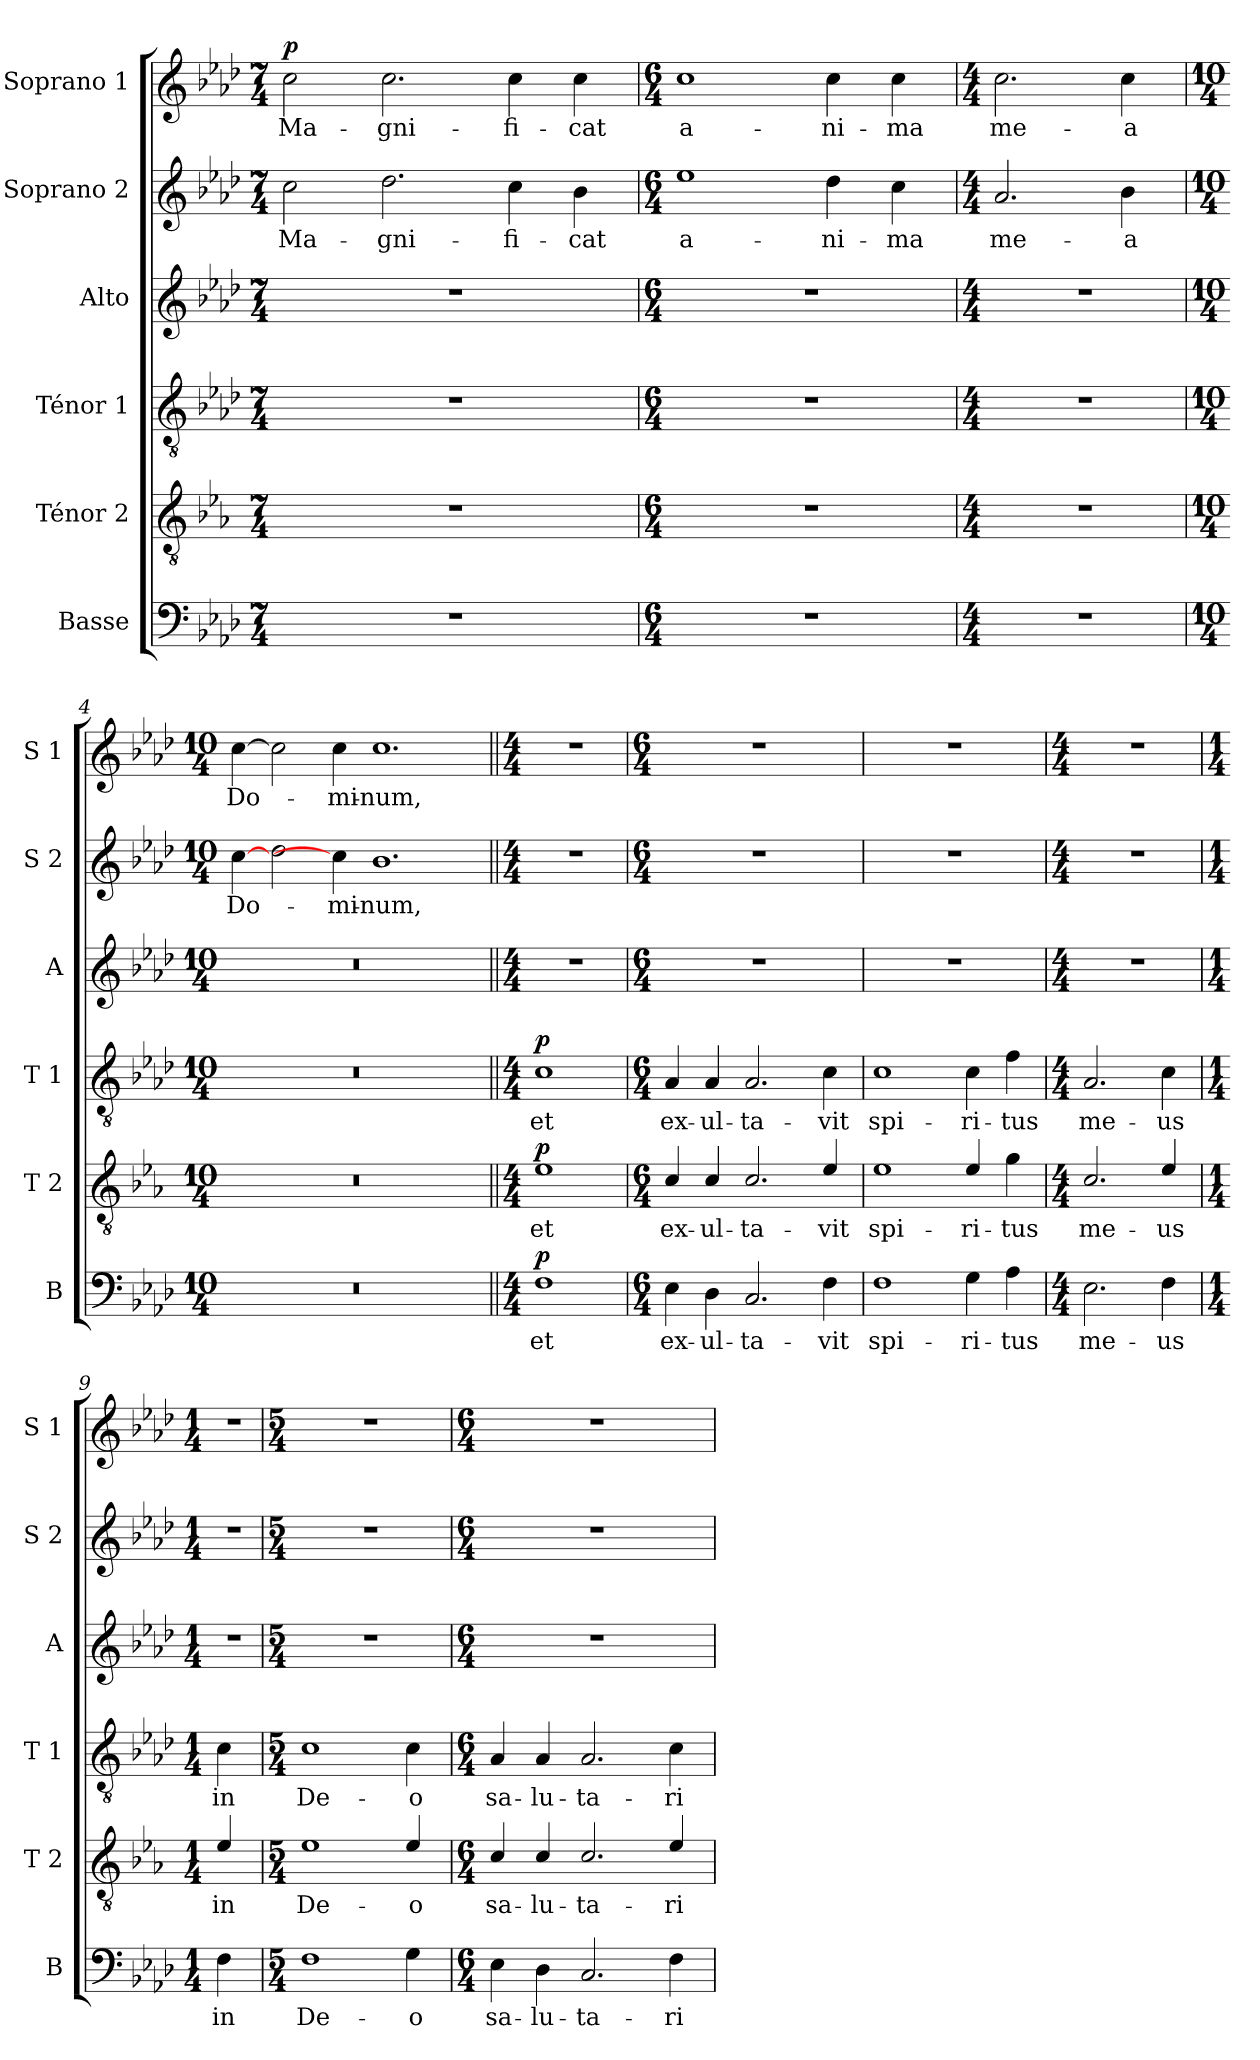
**kern	**text	**dynam	**kern	**text	**dynam	**kern	**text	**dynam	**kern	**kern	**text	**kern	**text	**dynam
*part6	*part6	*part6	*part5	*part5	*part5	*part4	*part4	*part4	*part3	*part2	*part2	*part1	*part1	*part1
*staff6	*staff6	*staff6	*staff5	*staff5	*staff5	*staff4	*staff4	*staff4	*staff3	*staff2	*staff2	*staff1	*staff1	*staff1
*I"Basse	*	*	*I"Ténor 2	*	*	*I"Ténor 1	*	*	*I"Alto	*I"Soprano 2	*	*I"Soprano 1	*	*
*I'B	*	*	*I'T 2	*	*	*I'T 1	*	*	*I'A	*I'S 2	*	*I'S 1	*	*
*clefF4	*	*	*clefGv2	*	*	*clefGv2	*	*	*clefG2	*clefG2	*	*clefG2	*	*
*	*	*	*ITrd4c7	*	*	*	*	*	*	*	*	*	*	*
*k[b-e-a-d-]	*	*	*k[b-e-a-d-]	*	*	*k[b-e-a-d-]	*	*	*k[b-e-a-d-]	*k[b-e-a-d-]	*	*k[b-e-a-d-]	*	*
*A-:	*	*	*A-:	*	*	*A-:	*	*	*A-:	*A-:	*	*A-:	*	*
*M7/4	*	*	*M7/4	*	*	*M7/4	*	*	*M7/4	*M7/4	*	*M7/4	*	*
*MM90	*	*	*MM90	*	*	*MM90	*	*	*MM90	*MM90	*	*MM90	*	*
=1	=1	=1	=1	=1	=1	=1	=1	=1	=1	=1	=1	=1	=1	=1
!	!	!	!	!	!	!	!	!	!	!	!LO:LY:b	!	!LO:LY:b	!LO:DY:a
1..r	.	.	1..r	.	.	1..r	.	.	1..r	2cc\	Ma-	2cc\	Ma-	p
!	!	!	!	!	!	!	!	!	!	!	!LO:LY:b	!	!LO:LY:b	!
.	.	.	.	.	.	.	.	.	.	2.dd-\	-gni-	2.cc\	-gni-	.
!	!	!	!	!	!	!	!	!	!	!	!LO:LY:b	!	!LO:LY:b	!
.	.	.	.	.	.	.	.	.	.	4cc\	-fi-	4cc\	-fi-	.
!	!	!	!	!	!	!	!	!	!	!	!LO:LY:b	!	!LO:LY:b	!
.	.	.	.	.	.	.	.	.	.	4b-\	-cat	4cc\	-cat	.
=2	=2	=2	=2	=2	=2	=2	=2	=2	=2	=2	=2	=2	=2	=2
*M6/4	*	*	*M6/4	*	*	*M6/4	*	*	*M6/4	*M6/4	*	*M6/4	*	*
!	!	!	!	!	!	!	!	!	!	!	!LO:LY:b	!	!LO:LY:b	!
1.r	.	.	1.r	.	.	1.r	.	.	1.r	1ee-	a-	1cc	a-	.
!	!	!	!	!	!	!	!	!	!	!	!LO:LY:b	!	!LO:LY:b	!
.	.	.	.	.	.	.	.	.	.	4dd-\	-ni-	4cc\	-ni-	.
!	!	!	!	!	!	!	!	!	!	!	!LO:LY:b	!	!LO:LY:b	!
.	.	.	.	.	.	.	.	.	.	4cc\	-ma	4cc\	-ma	.
=3	=3	=3	=3	=3	=3	=3	=3	=3	=3	=3	=3	=3	=3	=3
*M4/4	*	*	*M4/4	*	*	*M4/4	*	*	*M4/4	*M4/4	*	*M4/4	*	*
!	!	!	!	!	!	!	!	!	!	!	!LO:LY:b	!	!LO:LY:b	!
1r	.	.	1r	.	.	1r	.	.	1r	2.a-/	me-	2.cc\	me-	.
!	!	!	!	!	!	!	!	!	!	!	!LO:LY:b	!	!LO:LY:b	!
.	.	.	.	.	.	.	.	.	.	4b-\	-a	4cc\	-a	.
=4	=4	=4	=4	=4	=4	=4	=4	=4	=4	=4	=4	=4	=4	=4
*M10/4	*	*	*M10/4	*	*	*M10/4	*	*	*M10/4	*M10/4	*	*M10/4	*	*
!	!	!	!	!	!	!	!	!	!	!	!LO:LY:b	!	!LO:LY:b	!
2%5r	.	.	2%5r	.	.	2%5r	.	.	2%5r	[4cc\	Do-	[4cc\	Do-	.
.	.	.	.	.	.	.	.	.	.	2dd-\	.	2cc\]	.	.
!	!	!	!	!	!	!	!	!	!	!	!LO:LY:b	!	!LO:LY:b	!
.	.	.	.	.	.	.	.	.	.	4cc\]	-mi-	4cc\	-mi-	.
!	!	!	!	!	!	!	!	!	!	!	!LO:LY:b	!	!LO:LY:b	!
.	.	.	.	.	.	.	.	.	.	1.b-	-num,	1.cc	-num,	.
=5||	=5||	=5||	=5||	=5||	=5||	=5||	=5||	=5||	=5||	=5||	=5||	=5||	=5||	=5||
*M4/4	*	*	*M4/4	*	*	*M4/4	*	*	*M4/4	*M4/4	*	*M4/4	*	*
!	!LO:LY:b	!LO:DY:a	!	!LO:LY:b	!LO:DY:a	!	!LO:LY:b	!LO:DY:a	!	!	!	!	!	!
1F	et	p	1A-	et	p	1c	et	p	1r	1r	.	1r	.	.
=6	=6	=6	=6	=6	=6	=6	=6	=6	=6	=6	=6	=6	=6	=6
*M6/4	*	*	*M6/4	*	*	*M6/4	*	*	*M6/4	*M6/4	*	*M6/4	*	*
!	!LO:LY:b	!	!	!LO:LY:b	!	!	!LO:LY:b	!	!	!	!	!	!	!
4E-\	ex-	.	4F/	ex-	.	4A-/	ex-	.	1.r	1.r	.	1.r	.	.
!	!LO:LY:b	!	!	!LO:LY:b	!	!	!LO:LY:b	!	!	!	!	!	!	!
4D-\	-ul-	.	4F/	-ul-	.	4A-/	-ul-	.	.	.	.	.	.	.
!	!LO:LY:b	!	!	!LO:LY:b	!	!	!LO:LY:b	!	!	!	!	!	!	!
2.C/	-ta-	.	2.F/	-ta-	.	2.A-/	-ta-	.	.	.	.	.	.	.
!	!LO:LY:b	!	!	!LO:LY:b	!	!	!LO:LY:b	!	!	!	!	!	!	!
4F\	-vit	.	4A-/	-vit	.	4c\	-vit	.	.	.	.	.	.	.
=7	=7	=7	=7	=7	=7	=7	=7	=7	=7	=7	=7	=7	=7	=7
!	!LO:LY:b	!	!	!LO:LY:b	!	!	!LO:LY:b	!	!	!	!	!	!	!
1F	spi-	.	1A-	spi-	.	1c	spi-	.	1.r	1.r	.	1.r	.	.
!	!LO:LY:b	!	!	!LO:LY:b	!	!	!LO:LY:b	!	!	!	!	!	!	!
4G\	-ri-	.	4A-/	-ri-	.	4c\	-ri-	.	.	.	.	.	.	.
!	!LO:LY:b	!	!	!LO:LY:b	!	!	!LO:LY:b	!	!	!	!	!	!	!
4A-\	-tus	.	4c\	-tus	.	4f\	-tus	.	.	.	.	.	.	.
!!LO:LB:g=z
=8	=8	=8	=8	=8	=8	=8	=8	=8	=8	=8	=8	=8	=8	=8
*M4/4	*	*	*M4/4	*	*	*M4/4	*	*	*M4/4	*M4/4	*	*M4/4	*	*
!	!LO:LY:b	!	!	!LO:LY:b	!	!	!LO:LY:b	!	!	!	!	!	!	!
2.E-\	me-	.	2.F/	me-	.	2.A-/	me-	.	1r	1r	.	1r	.	.
!	!LO:LY:b	!	!	!LO:LY:b	!	!	!LO:LY:b	!	!	!	!	!	!	!
4F\	-us	.	4A-/	-us	.	4c\	-us	.	.	.	.	.	.	.
=9	=9	=9	=9	=9	=9	=9	=9	=9	=9	=9	=9	=9	=9	=9
*M1/4	*	*	*M1/4	*	*	*M1/4	*	*	*M1/4	*M1/4	*	*M1/4	*	*
!	!LO:LY:b	!	!	!LO:LY:b	!	!	!LO:LY:b	!	!	!	!	!	!	!
4F\	in	.	4A-/	in	.	4c\	in	.	4r	4r	.	4r	.	.
=10	=10	=10	=10	=10	=10	=10	=10	=10	=10	=10	=10	=10	=10	=10
*M5/4	*	*	*M5/4	*	*	*M5/4	*	*	*M5/4	*M5/4	*	*M5/4	*	*
!	!LO:LY:b	!	!	!LO:LY:b	!	!	!LO:LY:b	!	!	!	!	!	!	!
1F	De-	.	1A-	De-	.	1c	De-	.	4%5r	4%5r	.	4%5r	.	.
!	!LO:LY:b	!	!	!LO:LY:b	!	!	!LO:LY:b	!	!	!	!	!	!	!
4G\	-o	.	4A-/	-o	.	4c\	-o	.	.	.	.	.	.	.
=11	=11	=11	=11	=11	=11	=11	=11	=11	=11	=11	=11	=11	=11	=11
*M6/4	*	*	*M6/4	*	*	*M6/4	*	*	*M6/4	*M6/4	*	*M6/4	*	*
!	!LO:LY:b	!	!	!LO:LY:b	!	!	!LO:LY:b	!	!	!	!	!	!	!
4E-\	sa-	.	4F/	sa-	.	4A-/	sa-	.	1.r	1.r	.	1.r	.	.
!	!LO:LY:b	!	!	!LO:LY:b	!	!	!LO:LY:b	!	!	!	!	!	!	!
4D-\	-lu-	.	4F/	-lu-	.	4A-/	-lu-	.	.	.	.	.	.	.
!	!LO:LY:b	!	!	!LO:LY:b	!	!	!LO:LY:b	!	!	!	!	!	!	!
2.C/	-ta-	.	2.F/	-ta-	.	2.A-/	-ta-	.	.	.	.	.	.	.
!	!LO:LY:b	!	!	!LO:LY:b	!	!	!LO:LY:b	!	!	!	!	!	!	!
4F\	-ri-	.	4A-/	-ri-	.	4c\	-ri-	.	.	.	.	.	.	.
=	=	=	=	=	=	=	=	=	=	=	=	=	=	=
*-	*-	*-	*-	*-	*-	*-	*-	*-	*-	*-	*-	*-	*-	*-
